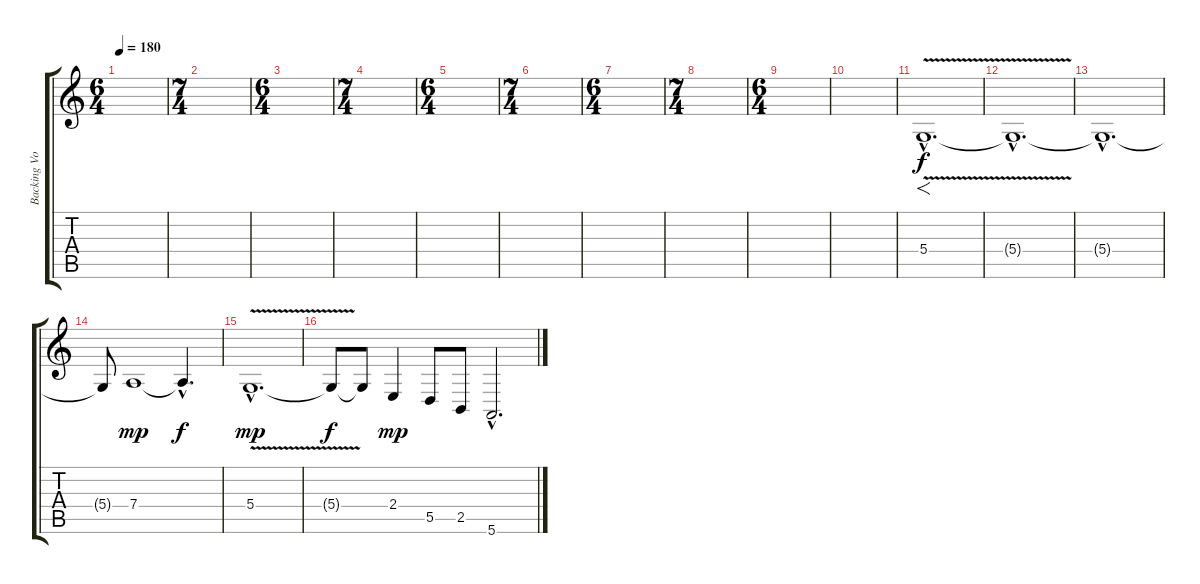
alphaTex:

\track ("Backing Vocals 1" "Backing Vo") {instrument pad4choir}
\staff {score tabs}
\tuning (E4 B3 G3 D3 A2 E2) {hide}
\ts (6 4)
\tempo 180
\clef g2
\ks c
|
\ts (7 4)
|
\ts (6 4)
|
\ts (7 4)
|
\ts (6 4)
|
\ts (7 4)
|
\ts (6 4)
|
\ts (7 4)
|
\ts (6 4)
|
|
5.4{v hac}.1{f d} |
5.4{hac t}.1{d dy f} |
5.4{hac t}.1{d} |
5.4{t}.8 7.4.1{dy mp} 7.4{hac t}.4{d dy f} |
5.4{v hac}.1{d dy mp} |
5.4{t}.8{dy f} 5.4{t}.8 2.4.4{dy mp} 5.5.8 2.5.8 5.6{hac}.2{d}
